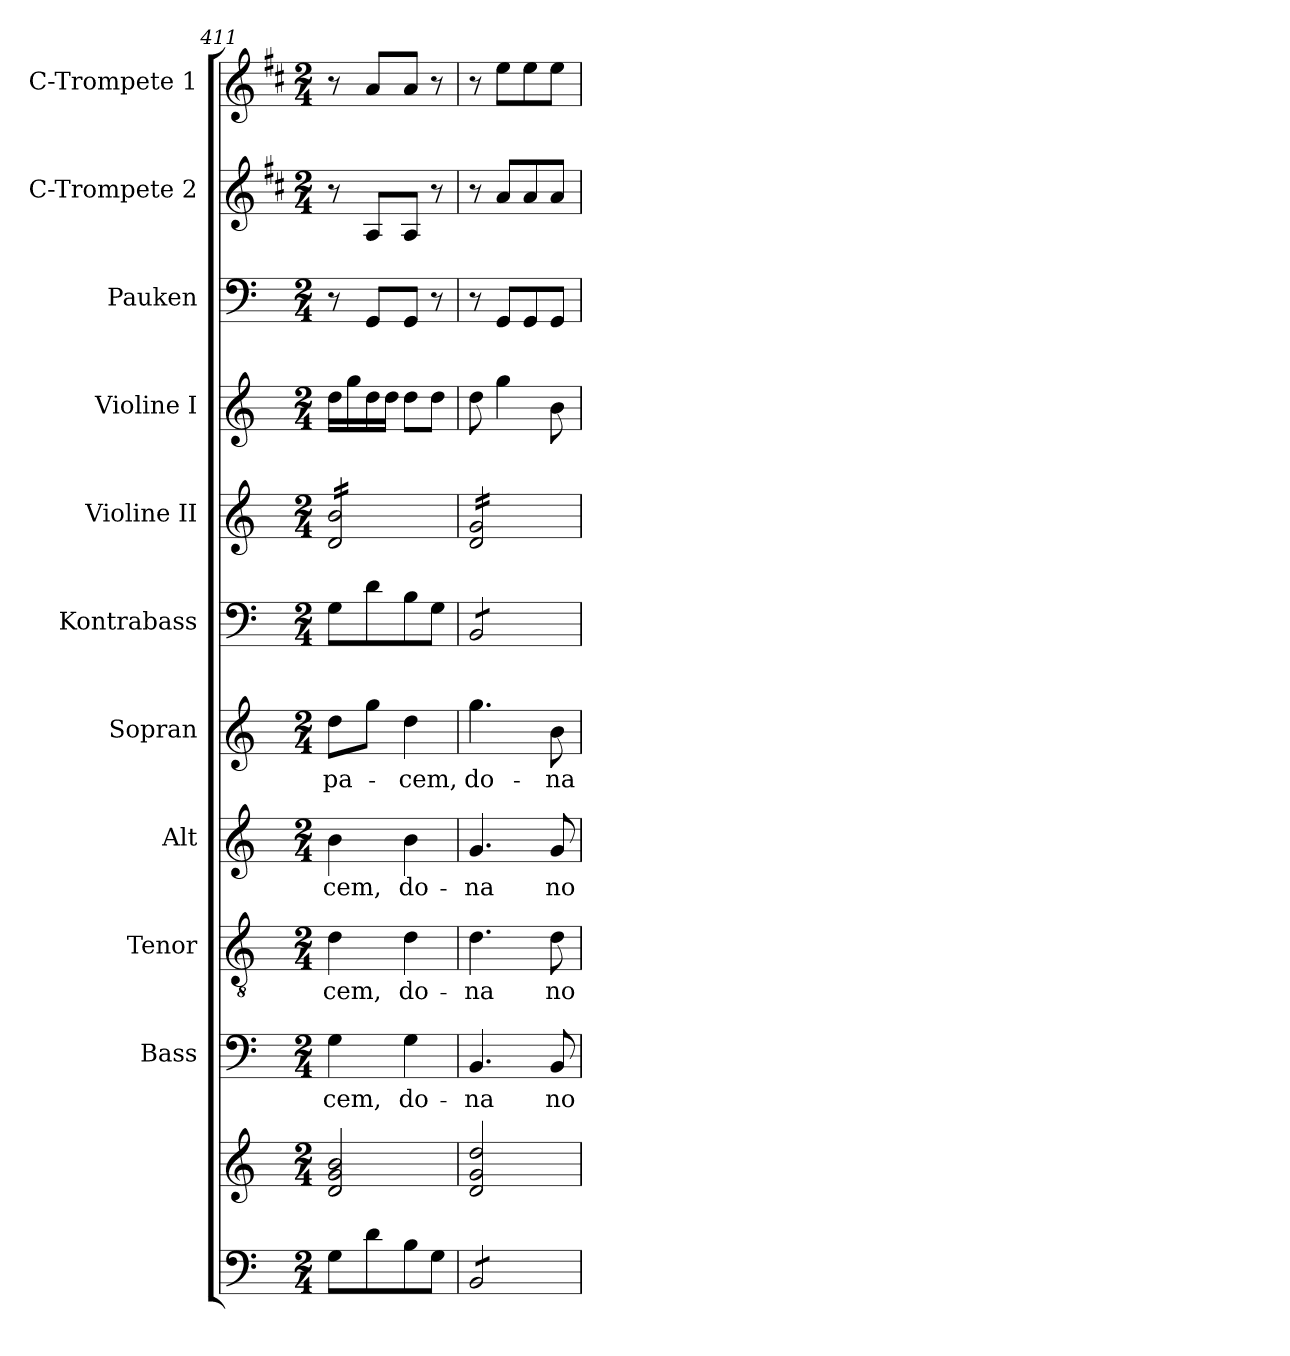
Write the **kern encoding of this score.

**kern	**kern	**kern	**text	**kern	**text	**kern	**text	**kern	**text	**kern	**kern	**kern	**kern	**kern	**kern
*part11	*part11	*part10	*part10	*part9	*part9	*part8	*part8	*part7	*part7	*part6	*part5	*part4	*part3	*part2	*part1
*staff12	*staff11	*staff10	*staff10	*staff9	*staff9	*staff8	*staff8	*staff7	*staff7	*staff6	*staff5	*staff4	*staff3	*staff2	*staff1
*	*	*I"Bass	*	*I"Tenor	*	*I"Alt	*	*I"Sopran	*	*I"Kontrabass	*I"Violine II	*I"Violine I	*I"Pauken	*I"C-Trompete 2	*I"C-Trompete 1
*	*	*I'B.	*	*I'T.	*	*I'A.	*	*I'S.	*	*I'Kb.	*I'Vl. II	*I'Vl. I	*I'Pk.	*I'C Trp. 2	*I'C Trp. 1
*clefF4	*clefG2	*clefF4	*	*clefGv2	*	*clefG2	*	*clefG2	*	*clefF4	*clefG2	*clefG2	*clefF4	*clefG2	*clefG2
*	*	*	*	*	*	*	*	*	*	*ITrd7c12	*	*	*	*ITrd1c2	*ITrd1c2
*k[]	*k[]	*k[]	*	*k[]	*	*k[]	*	*k[]	*	*k[]	*k[]	*k[]	*k[]	*k[]	*k[]
*C:	*C:	*C:	*	*C:	*	*C:	*	*C:	*	*C:	*C:	*C:	*C:	*C:	*C:
*M2/4	*M2/4	*M2/4	*	*M2/4	*	*M2/4	*	*M2/4	*	*M2/4	*M2/4	*M2/4	*M2/4	*M2/4	*M2/4
=411	=411	=411	=411	=411	=411	=411	=411	=411	=411	=411	=411	=411	=411	=411	=411
!	!	!	!LO:LY:b	!	!LO:LY:b	!	!LO:LY:b	!	!LO:LY:b	!	!	!	!	!	!
*	*	*	*	*	*	*	*	*	*	*	*tremolo	*	*	*	*
8G\L	2d/ 2g/ 2b/	4G\	-cem,	4d\	-cem,	4b\	-cem,	8dd\L	pa-	8GG\L	16d/ 16b/LL	16dd\LL	8r	8r	8r
.	.	.	.	.	.	.	.	.	.	.	16d/ 16b/	16gg\	.	.	.
8d\	.	.	.	.	.	.	.	8gg\J	.	8D\	16d/ 16b/	16dd\	8GG/L	8G/L	8g/L
.	.	.	.	.	.	.	.	.	.	.	16d/ 16b/	16dd\JJ	.	.	.
!	!	!	!LO:LY:b	!	!LO:LY:b	!	!LO:LY:b	!	!LO:LY:b	!	!	!	!	!	!
8B\	.	4G\	do-	4d\	do-	4b\	do-	4dd\	-cem,	8BB\	16d/ 16b/	8dd\L	8GG/J	8G/J	8g/J
.	.	.	.	.	.	.	.	.	.	.	16d/ 16b/	.	.	.	.
8G\J	.	.	.	.	.	.	.	.	.	8GG\J	16d/ 16b/	8dd\J	8r	8r	8r
.	.	.	.	.	.	.	.	.	.	.	16d/ 16b/JJ	.	.	.	.
=412	=412	=412	=412	=412	=412	=412	=412	=412	=412	=412	=412	=412	=412	=412	=412
!	!	!	!LO:LY:b	!	!LO:LY:b	!	!LO:LY:b	!	!LO:LY:b	!	!	!	!	!	!
*tremolo	*	*	*	*	*	*	*	*	*	*	*	*	*	*	*
*	*	*	*	*	*	*	*	*	*	*tremolo	*	*	*	*	*
8BB/L	2d/ 2g/ 2dd/	4.BB/	-na	4.d\	-na	4.g/	-na	4.gg\	do-	8BBB/L	16d/ 16g/LL	8dd\	8r	8r	8r
.	.	.	.	.	.	.	.	.	.	.	16d/ 16g/	.	.	.	.
8BB/	.	.	.	.	.	.	.	.	.	8BBB/	16d/ 16g/	4gg\	8GG/L	8g/L	8dd\L
.	.	.	.	.	.	.	.	.	.	.	16d/ 16g/	.	.	.	.
8BB/	.	.	.	.	.	.	.	.	.	8BBB/	16d/ 16g/	.	8GG/	8g/	8dd\
.	.	.	.	.	.	.	.	.	.	.	16d/ 16g/	.	.	.	.
!	!	!	!LO:LY:b	!	!LO:LY:b	!	!LO:LY:b	!	!LO:LY:b	!	!	!	!	!	!
8BB/J	.	8BB/	no-	8d\	no-	8g/	no-	8b\	-na	8BBB/J	16d/ 16g/	8b\	8GG/J	8g/J	8dd\J
*	*	*	*	*	*	*	*	*	*	*Xtremolo	*	*	*	*	*
*Xtremolo	*	*	*	*	*	*	*	*	*	*	*	*	*	*	*
.	.	.	.	.	.	.	.	.	.	.	16d/ 16g/JJ	.	.	.	.
*	*	*	*	*	*	*	*	*	*	*	*Xtremolo	*	*	*	*
=	=	=	=	=	=	=	=	=	=	=	=	=	=	=	=
*-	*-	*-	*-	*-	*-	*-	*-	*-	*-	*-	*-	*-	*-	*-	*-
